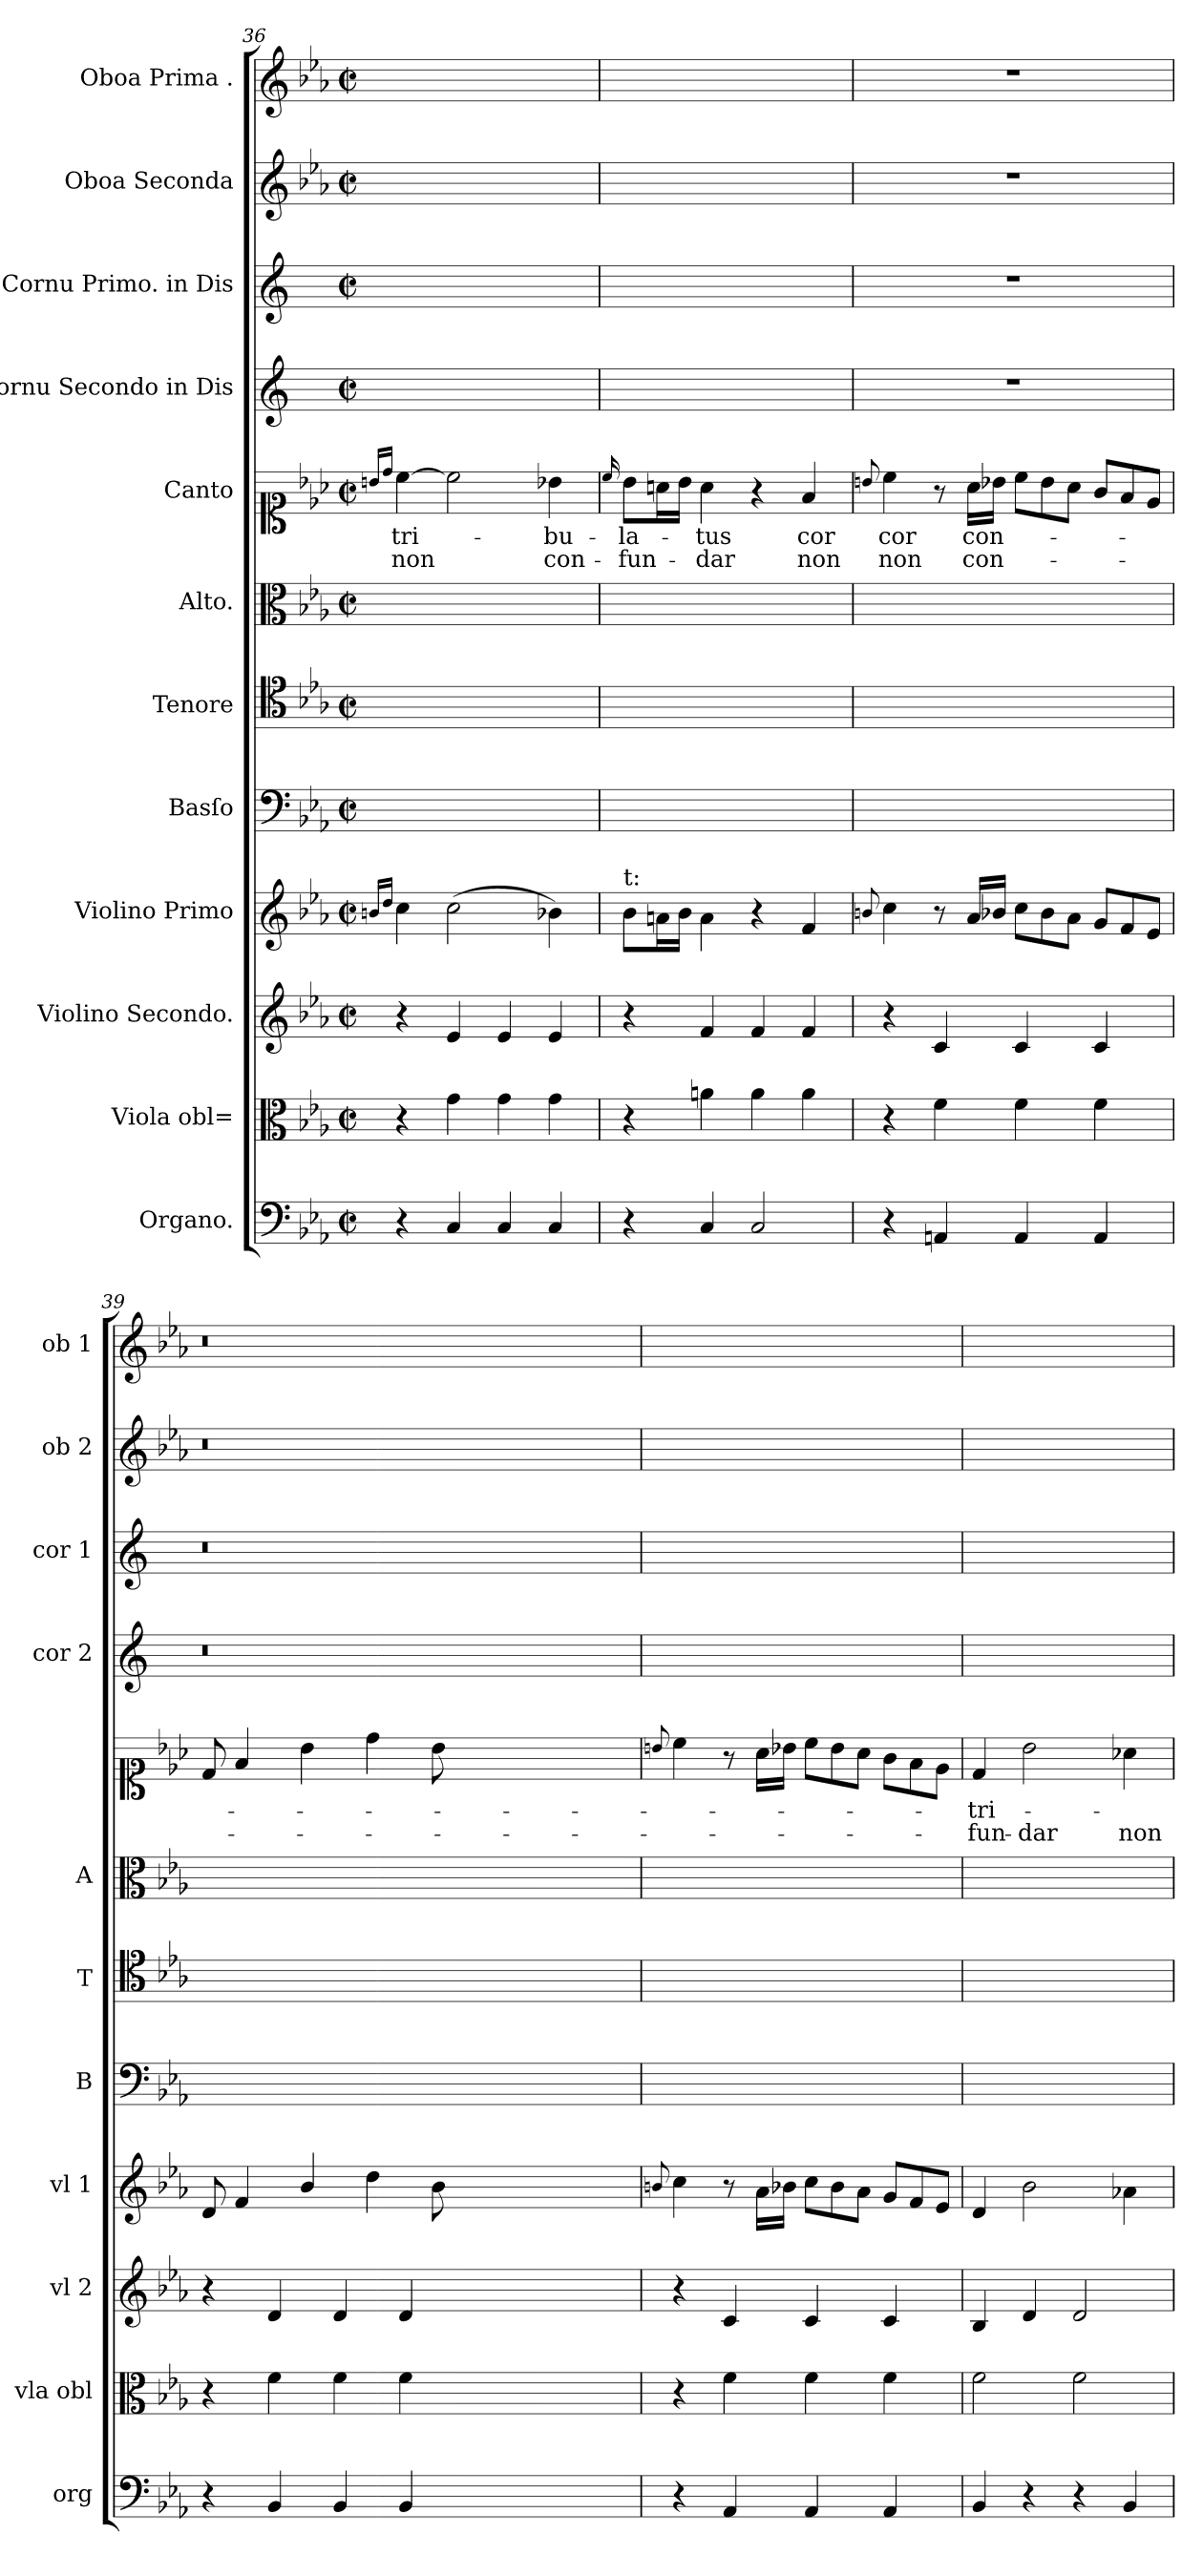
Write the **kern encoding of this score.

**kern	**kern	**kern	**kern	**kern	**kern	**kern	**kern	**text	**text	**kern	**kern	**kern	**kern
*part12	*part11	*part10	*part9	*part8	*part7	*part6	*part5	*part5	*part5	*part4	*part3	*part2	*part1
*staff12	*staff11	*staff10	*staff9	*staff8	*staff7	*staff6	*staff5	*staff5	*staff5	*staff4	*staff3	*staff2	*staff1
*I"Organo.	*I"Viola obl=	*I"Violino Secondo.	*I"Violino Primo	*I"Basſo	*I"Tenore	*I"Alto.	*I"Canto	*	*	*I"Cornu Secondo in Dis	*I"Cornu Primo. in Dis	*I"Oboa Seconda	*I"Oboa Prima .
*I'org	*I'vla obl	*I'vl 2	*I'vl 1	*I'B	*I'T	*I'A	*	*	*	*I'cor 2	*I'cor 1	*I'ob 2	*I'ob 1
*clefF4	*clefC3	*clefG2	*clefG2	*clefF4	*clefC4	*clefC3	*clefC1	*	*	*clefG2	*clefG2	*clefG2	*clefG2
*	*	*	*	*	*	*	*	*	*	*ITrd5c9	*ITrd5c9	*	*
*k[b-e-a-]	*k[b-e-a-]	*k[b-e-a-]	*k[b-e-a-]	*k[b-e-a-]	*k[b-e-a-]	*k[b-e-a-]	*k[b-e-a-]	*	*	*k[b-e-a-]	*k[b-e-a-]	*k[b-e-a-]	*k[b-e-a-]
*E-:	*E-:	*E-:	*E-:	*E-:	*E-:	*E-:	*E-:	*	*	*E-:	*E-:	*E-:	*E-:
*M2/2	*M2/2	*M2/2	*M2/2	*M2/2	*M2/2	*M2/2	*M2/2	*	*	*M2/2	*M2/2	*M2/2	*M2/2
*met(c|)	*met(c|)	*met(c|)	*met(c|)	*met(c|)	*met(c|)	*met(c|)	*met(c|)	*	*	*met(c|)	*met(c|)	*met(c|)	*met(c|)
=36	=36	=36	=36	=36	=36	=36	=36	=36	=36	=36	=36	=36	=36
.	.	.	16qqbn/LL	.	.	.	16qqbn/LL	.	.	.	.	.	.
.	.	.	16qqdd/JJ	.	.	.	16qqdd/JJ	.	.	.	.	.	.
4r	4r	4r	4cc\	1ryy	1ryy	1ryy	[4cc\	-tri-	non	1ryy	1ryy	1ryy	1ryy
4C/	4g\	4e-/	(2cc\	.	.	.	2cc\]	.	.	.	.	.	.
4C/	4g\	4e-/	.	.	.	.	.	.	.	.	.	.	.
4C/	4g\	4e-/	4b-X\)	.	.	.	4b-X\	-bu-	con-	.	.	.	.
=37	=37	=37	=37	=37	=37	=37	=37	=37	=37	=37	=37	=37	=37
.	.	.	.	.	.	.	16qqcc/	.	.	.	.	.	.
!	!	!	!LO:TX:a:t=t&colon;	!	!	!	!	!	!	!	!	!	!
4r	4r	4r	8b-\L	1ryy	1ryy	1ryy	8b-\L	-la-	-fun-	1ryy	1ryy	1ryy	1ryy
.	.	.	16an\L	.	.	.	16an\L	.	.	.	.	.	.
.	.	.	16b-\JJ	.	.	.	16b-\JJ	.	.	.	.	.	.
4C/	4an\	4f/	4a\	.	.	.	4a\	-tus	-dar	.	.	.	.
2C/	4a\	4f/	4r	.	.	.	4r	.	.	.	.	.	.
.	4a\	4f/	4f/	.	.	.	4f/	cor	non	.	.	.	.
=38	=38	=38	=38	=38	=38	=38	=38	=38	=38	=38	=38	=38	=38
.	.	.	8qqbn/	.	.	.	8qqbn/	.	.	.	.	.	.
4r	4r	4r	4cc\	1ryy	1ryy	1ryy	4cc\	cor	non	1r	1r	1r	1r
4AAn/	4f\	4c/	8r	.	.	.	8r	.	.	.	.	.	.
.	.	.	16a-/LL	.	.	.	16a-\LL	con-	con-	.	.	.	.
.	.	.	16b-X/JJ	.	.	.	16b-X\JJ	.	.	.	.	.	.
*	*	*	*Xtuplet	*	*	*	*Xtuplet	*	*	*	*	*	*
4AA/	4f\	4c/	12cc\L	.	.	.	12cc\L	.	.	.	.	.	.
.	.	.	12b-\	.	.	.	12b-\	.	.	.	.	.	.
.	.	.	12a-\J	.	.	.	12a-\J	.	.	.	.	.	.
4AA/	4f\	4c/	12g/L	.	.	.	12g/L	.	.	.	.	.	.
.	.	.	12f/	.	.	.	12f/	.	.	.	.	.	.
.	.	.	12e-/J	.	.	.	12e-/J	.	.	.	.	.	.
=39	=39	=39	=39	=39	=39	=39	=39	=39	=39	=39	=39	=39	=39
4r	4r	4r	8d/	1ryy	1ryy	1ryy	8d/	.	.	0.r	0.r	0.r	0.r
.	.	.	4f/	.	.	.	4f/	.	.	.	.	.	.
4BB-/	4f\	4d/	.	.	.	.	.	.	.	.	.	.	.
.	.	.	4b-/	.	.	.	4b-\	.	.	.	.	.	.
4BB-/	4f\	4d/	.	.	.	.	.	.	.	.	.	.	.
.	.	.	4dd\	.	.	.	4dd\	.	.	.	.	.	.
4BB-/	4f\	4d/	.	.	.	.	.	.	.	.	.	.	.
.	.	.	8b-\	.	.	.	8b-\	.	.	.	.	.	.
0ryy	0ryy	0ryy	0ryy	0ryy	0ryy	0ryy	0ryy	.	.	.	.	.	.
=40	=40	=40	=40	=40	=40	=40	=40	=40	=40	=40	=40	=40	=40
.	.	.	8qqbn/	.	.	.	8qqbn/	.	.	.	.	.	.
4r	4r	4r	4cc\	1ryy	1ryy	1ryy	4cc\	.	.	1ryy	1ryy	1ryy	1ryy
4AA-/	4f\	4c/	8r	.	.	.	8r	.	.	.	.	.	.
.	.	.	16a-\LL	.	.	.	16a-\LL	.	.	.	.	.	.
.	.	.	16b-X\JJ	.	.	.	16b-X\JJ	.	.	.	.	.	.
4AA-/	4f\	4c/	12cc\L	.	.	.	12cc\L	.	.	.	.	.	.
.	.	.	12b-\	.	.	.	12b-\	.	.	.	.	.	.
.	.	.	12a-\J	.	.	.	12a-\J	.	.	.	.	.	.
4AA-/	4f\	4c/	12g/L	.	.	.	12g\L	.	.	.	.	.	.
.	.	.	12f/	.	.	.	12f\	.	.	.	.	.	.
.	.	.	12e-/J	.	.	.	12e-\J	.	.	.	.	.	.
=41	=41	=41	=41	=41	=41	=41	=41	=41	=41	=41	=41	=41	=41
4BB-/	2f\	4B-/	4d/	1ryy	1ryy	1ryy	4d/	-tri-	-fun-	1ryy	1ryy	1ryy	1ryy
4r	.	4d/	2b-\	.	.	.	2b-\	.	-dar	.	.	.	.
4r	2f\	2d/	.	.	.	.	.	.	.	.	.	.	.
4BB-/	.	.	4a-X\	.	.	.	4a-X\	.	non	.	.	.	.
=	=	=	=	=	=	=	=	=	=	=	=	=	=
*-	*-	*-	*-	*-	*-	*-	*-	*-	*-	*-	*-	*-	*-
